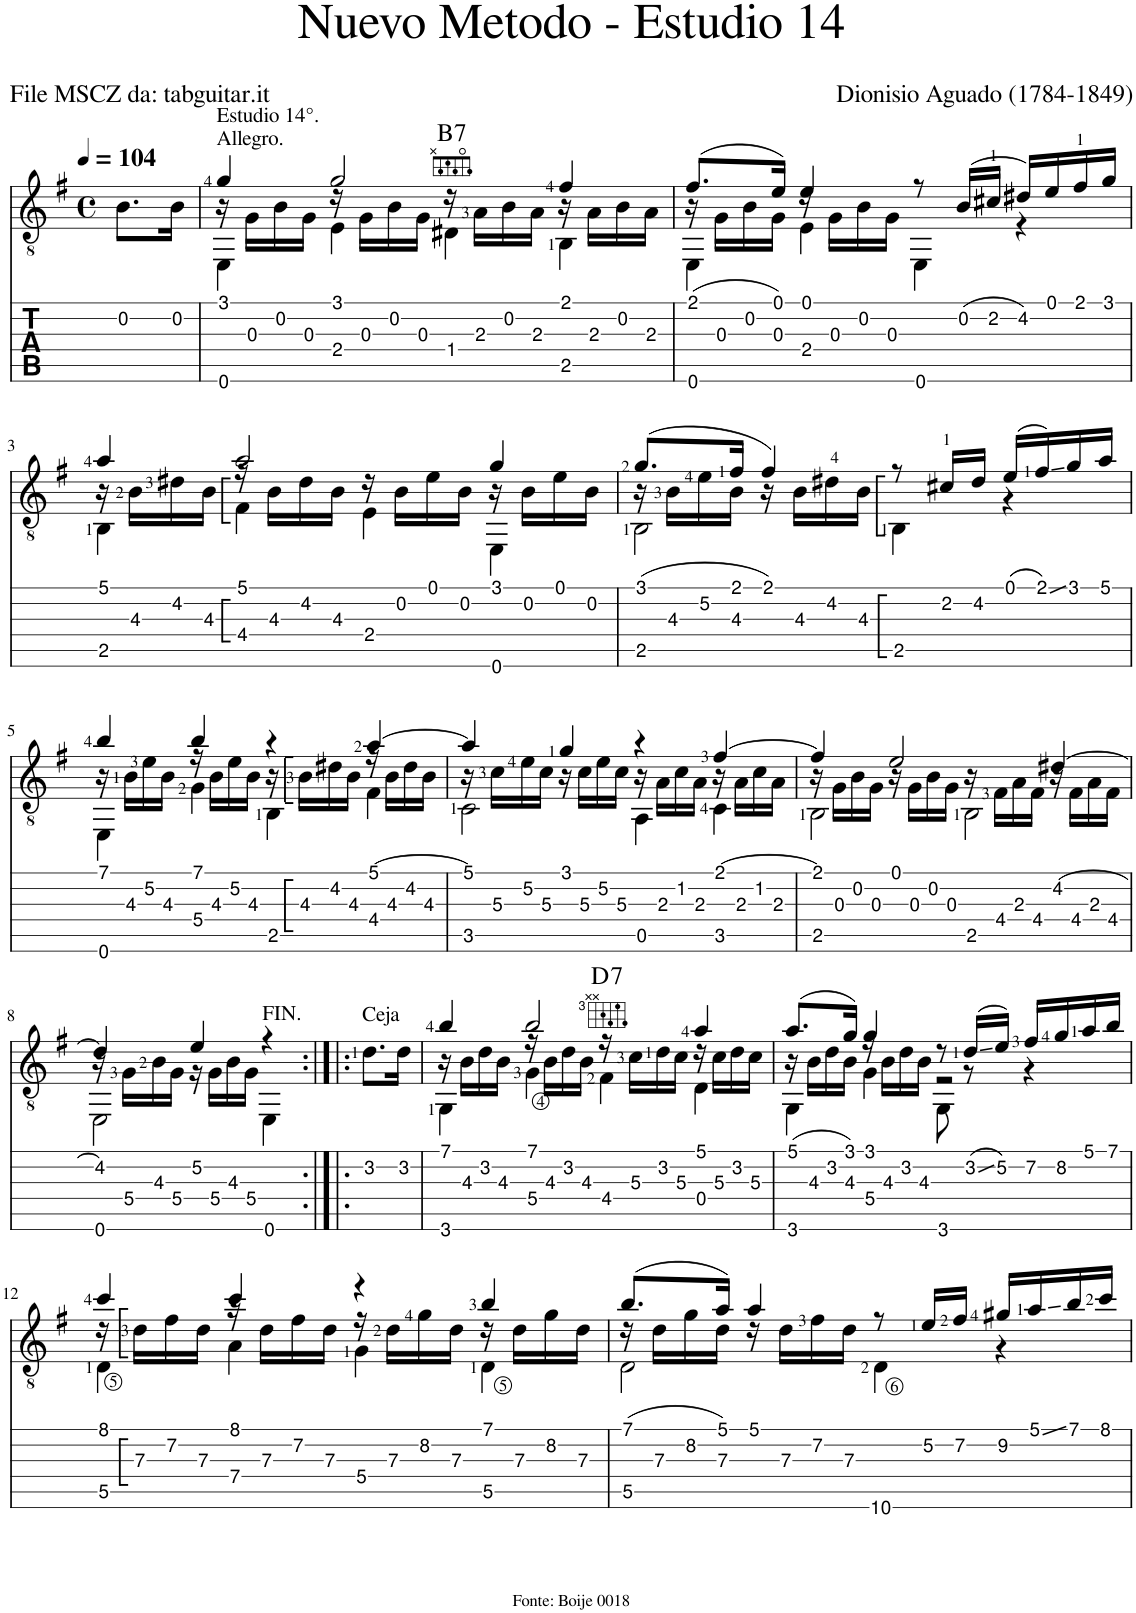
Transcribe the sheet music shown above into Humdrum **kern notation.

**kern	**kern	**harte
*part1	*part1	*part1
*staff2	*staff1	*
*I"Guitar	*	*
*I'Guit.	*	*
*stria6	*	*
*	*clefGv2	*
*k[f#]	*k[f#]	*
*M4/4	*M4/4	*
*met(c)	*met(c)	*
*MM104	*MM104	*
=	=	=
8.BL	8.B\L	.
16BJk	16B\Jk	.
=1	=1	=1
*^	*^	*
*	*^	*	*^	*
!	!	!	!LO:TX:a:t=Estudio 14°.	!	!	!
!	!	!	!LO:TX:a:t=Allegro.	!	!	!
4g	16r	4EE	4g/	16r	4EE\	.
.	16GLL	.	.	16G\LL	.	.
.	16B	.	.	16B\	.	.
.	16GJJ	.	.	16G\JJ	.	.
2g	16r	4E	2g/	16r	4E\	.
.	16GLL	.	.	16G\LL	.	.
.	16B	.	.	16B\	.	.
.	16GJJ	.	.	16G\JJ	.	.
!	!	!	!	!	!	!LO:H:kt=7
.	16r	4D#	.	16r	4D#X\	B:7
.	16ALL	.	.	16A\LL	.	.
.	16B	.	.	16B\	.	.
.	16AJJ	.	.	16A\JJ	.	.
4f#	16r	4BB	4f#/	16r	4BB\	.
.	16ALL	.	.	16A\LL	.	.
.	16B	.	.	16B\	.	.
.	16AJJ	.	.	16A\JJ	.	.
=2	=2	=2	=2	=2	=2	=2
8.f#L	16r	4EE	(8.f#/L	16r	4EE\	.
.	16GLL	.	.	16G\LL	.	.
.	16B	.	.	16B\	.	.
16eJk	16GJJ	.	16e/Jk)	16G\JJ	.	.
4e	16r	4E	4e/	16r	4E\	.
.	16GLL	.	.	16G\LL	.	.
.	16B	.	.	16B\	.	.
.	16GJJ	.	.	16G\JJ	.	.
8r	2ryy	4EE	8r	2ryy	4EE\	.
16BLL	.	.	(16B/LL	.	.	.
16c#JJ	.	.	16c#X/JJ	.	.	.
16d#LL	.	4r	16d#X/LL)	.	4r	.
16eJ	.	.	16e/	.	.	.
16f#L	.	.	16f#/	.	.	.
16gJJ	.	.	16g/JJ	.	.	.
!!LO:LB:g=z	!!	!!
=3	=3	=3	=3	=3	=3	=3
4a	16r	4BB	4a/	16r	4BB\	.
.	16BLL	.	.	16B\LL	.	.
.	16d#	.	.	16d#X\	.	.
.	16BJJ	.	.	16B\JJ	.	.
2a	16r	4F#::	2a/	16r	4F#::\	.
.	16BLL	.	.	16B\LL	.	.
.	16d#	.	.	16d#\	.	.
.	16BJJ	.	.	16B\JJ	.	.
.	16r	4E	.	16r	4E\	.
.	16BLL	.	.	16B\LL	.	.
.	16e	.	.	16e\	.	.
.	16BJJ	.	.	16B\JJ	.	.
4g	16r	4EE	4g/	16r	4EE\	.
.	16BLL	.	.	16B\LL	.	.
.	16e	.	.	16e\	.	.
.	16BJJ	.	.	16B\JJ	.	.
=4	=4	=4	=4	=4	=4	=4
8.gL	16r	2BB	(8.g/L	16r	2BB\	.
.	16BLL	.	.	16B\LL	.	.
.	16e	.	.	16e\	.	.
16f#Jk	16BJJ	.	16f#/Jk	16B\JJ	.	.
4f#	16r	.	4f#/)	16r	.	.
.	16BLL	.	.	16B\LL	.	.
.	16d#	.	.	16d#X\	.	.
.	16BJJ	.	.	16B\JJ	.	.
8r	2ryy	4BB::	8r	2ryy	4BB::\	.
16c#LL	.	.	16c#X/LL	.	.	.
16d#JJ	.	.	16d#/JJ	.	.	.
16eLL	.	4r	(16e/LL	.	4r	.
16f#J	.	.	16f#/)	.	.	.
16gL	.	.	16g/	.	.	.
16aJJ	.	.	16a/JJ	.	.	.
!!LO:LB:g=z	!!	!!
=5	=5	=5	=5	=5	=5	=5
4b	16r	4EE	4b/	16r	4EE\	.
.	16BLL	.	.	16B\LL	.	.
.	16e	.	.	16e\	.	.
.	16BJJ	.	.	16B\JJ	.	.
4b	16r	4G	4b/	16r	4G\	.
.	16BLL	.	.	16B\LL	.	.
.	16e	.	.	16e\	.	.
.	16BJJ	.	.	16B\JJ	.	.
4r	16r	4BB	4r	16r	4BB\	.
.	16B::LL	.	.	16B::\LL	.	.
.	16d#	.	.	16d#X\	.	.
.	16BJJ	.	.	16B\JJ	.	.
[4a	16r	4F#	[4a/	16r	4F#\	.
.	16BLL	.	.	16B\LL	.	.
.	16d#	.	.	16d#\	.	.
.	16BJJ	.	.	16B\JJ	.	.
=6	=6	=6	=6	=6	=6	=6
4a]	16r	2C	4a/]	16r	2C\	.
.	16cLL	.	.	16c\LL	.	.
.	16e	.	.	16e\	.	.
.	16cJJ	.	.	16c\JJ	.	.
4g	16r	.	4g/	16r	.	.
.	16cLL	.	.	16c\LL	.	.
.	16e	.	.	16e\	.	.
.	16cJJ	.	.	16c\JJ	.	.
4r	16r	4AA	4r	16r	4AA\	.
.	16ALL	.	.	16A\LL	.	.
.	16c	.	.	16c\	.	.
.	16AJJ	.	.	16A\JJ	.	.
[4f#	16r	4C	[4f#/	16r	4C\	.
.	16ALL	.	.	16A\LL	.	.
.	16c	.	.	16c\	.	.
.	16AJJ	.	.	16A\JJ	.	.
=7	=7	=7	=7	=7	=7	=7
4f#]	16r	2BB	4f#/]	16r	2BB\	.
.	16GLL	.	.	16G\LL	.	.
.	16B	.	.	16B\	.	.
.	16GJJ	.	.	16G\JJ	.	.
2e	16r	.	2e/	16r	.	.
.	16GLL	.	.	16G\LL	.	.
.	16B	.	.	16B\	.	.
.	16GJJ	.	.	16G\JJ	.	.
.	16r	2BB	.	16r	2BB\	.
.	16F#LL	.	.	16F#\LL	.	.
.	16A	.	.	16A\	.	.
.	16F#JJ	.	.	16F#\JJ	.	.
[4d#	16r	.	[4d#X/	16r	.	.
.	16F#LL	.	.	16F#\LL	.	.
.	16A	.	.	16A\	.	.
.	16F#JJ	.	.	16F#\JJ	.	.
!!LO:LB:g=z	!!	!!
=8	=8	=8	=8	=8	=8	=8
4d#]	16r	2EE	4d#/]	16r	2EE\	.
.	16GLL	.	.	16G\LL	.	.
.	16B	.	.	16B\	.	.
.	16GJJ	.	.	16G\JJ	.	.
4e	16r	.	4e/	16r	.	.
.	16GLL	.	.	16G\LL	.	.
.	16B	.	.	16B\	.	.
.	16GJJ	.	.	16G\JJ	.	.
!	!	!	!LO:TX:a:t=FIN.	!	!	!
4r	4ryy	4EE	4r	4ryy	4EE\	.
=9:|!|:	=9:|!|:	=9:|!|:	=9:|!|:	=9:|!|:	=9:|!|:	=9:|!|:
!	!	!	!LO:TX:a:t=Ceja	!	!	!
*v	*v	*v	*	*	*	*
*	*v	*v	*v	*
8.dL	8.d\L	.
16dJk	16d\Jk	.
=10	=10	=10
*^	*^	*
*	*^	*	*^	*
4b	16r	4GG	4b/	16r	4GG\	.
.	16BLL	.	.	16B\LL	.	.
.	16d	.	.	16d\	.	.
.	16BJJ	.	.	16B\JJ	.	.
2b	16r	4G	2b/	16r	4G\	.
.	16BLL	.	.	16B\LL	.	.
.	16d	.	.	16d\	.	.
.	16BJJ	.	.	16B\JJ	.	.
!	!	!	!	!	!	!LO:H:kt=7
.	16r	4F#	.	16r	4F#\	D:7
.	16cLL	.	.	16c\LL	.	.
.	16d	.	.	16d\	.	.
.	16cJJ	.	.	16c\JJ	.	.
4a	16r	4D	4a/	16r	4D\	.
.	16cLL	.	.	16c\LL	.	.
.	16d	.	.	16d\	.	.
.	16cJJ	.	.	16c\JJ	.	.
=11	=11	=11	=11	=11	=11	=11
8.aL	16r	4GG	(8.a/L	16r	4GG\	.
.	16BLL	.	.	16B\LL	.	.
.	16d	.	.	16d\	.	.
16gJk	16BJJ	.	16g/Jk)	16B\JJ	.	.
4g	16r	4G	4g/	16r	4G\	.
.	16BLL	.	.	16B\LL	.	.
.	16d	.	.	16d\	.	.
.	16BJJ	.	.	16B\JJ	.	.
8r	2r	8GG	8r	2r	8GG\	.
16dLL	.	8r	(16d/LL	.	8r	.
16eJJ	.	.	16e/JJ)	.	.	.
16f#LL	.	4r	16f#/LL	.	4r	.
16gJ	.	.	16g/	.	.	.
16aL	.	.	16a/	.	.	.
16bJJ	.	.	16b/JJ	.	.	.
!!LO:LB:g=z	!!	!!
=12	=12	=12	=12	=12	=12	=12
4cc	16r	4D	4cc/	16r	4D\	.
.	16d::LL	.	.	16d::\LL	.	.
.	16f#	.	.	16f#\	.	.
.	16dJJ	.	.	16d\JJ	.	.
4cc	16r	4A	4cc/	16r	4A\	.
.	16dLL	.	.	16d\LL	.	.
.	16f#	.	.	16f#\	.	.
.	16dJJ	.	.	16d\JJ	.	.
4r	16r	4G	4r	16r	4G\	.
.	16dLL	.	.	16d\LL	.	.
.	16g	.	.	16g\	.	.
.	16dJJ	.	.	16d\JJ	.	.
4b	16r	4D	4b/	16r	4D\	.
.	16dLL	.	.	16d\LL	.	.
.	16g	.	.	16g\	.	.
.	16dJJ	.	.	16d\JJ	.	.
=13	=13	=13	=13	=13	=13	=13
8.bL	16r	2D	(8.b/L	16r	2D\	.
.	16dLL	.	.	16d\LL	.	.
.	16g	.	.	16g\	.	.
16aJk	16dJJ	.	16a/Jk)	16d\JJ	.	.
4a	16r	.	4a/	16r	.	.
.	16dLL	.	.	16d\LL	.	.
.	16f#	.	.	16f#\	.	.
.	16dJJ	.	.	16d\JJ	.	.
8r	2ryy	4D	8r	2ryy	4D\	.
16eLL	.	.	16e/LL	.	.	.
16f#JJ	.	.	16f#/JJ	.	.	.
16g#LL	.	4r	16g#X/LL	.	4r	.
16aJ	.	.	16a/	.	.	.
16bL	.	.	16b/	.	.	.
16ccJJ	.	.	16cc/JJ	.	.	.
*v	*v	*v	*	*	*	*
*	*v	*v	*v	*
=	=	=
*-	*-	*-
